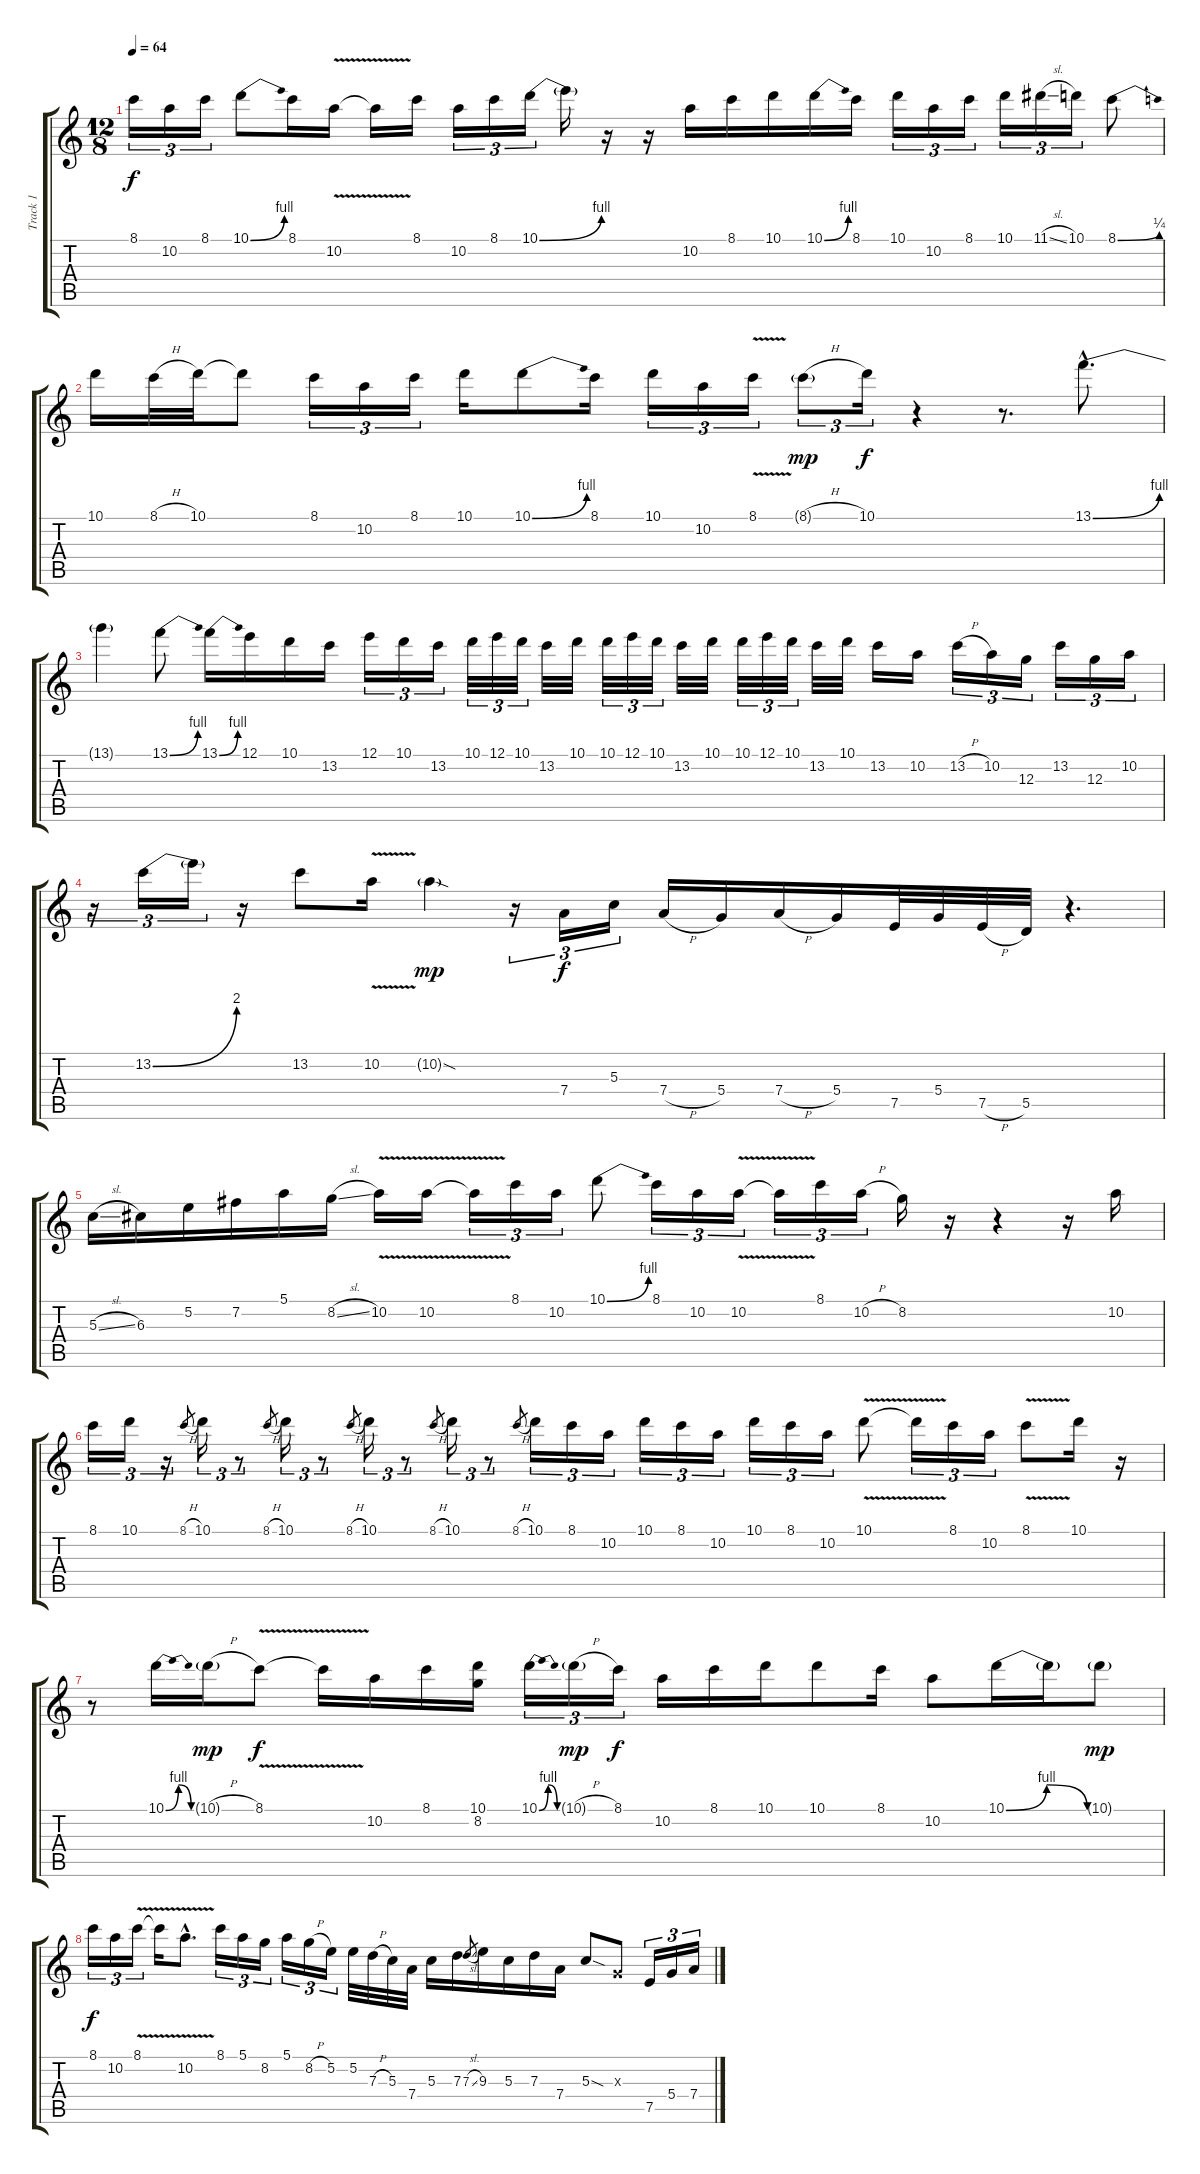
\track ("Track 1" "Track 1") {instrument overdrivenguitar}
\staff {score tabs}
\tuning (E4 B3 G3 D3 A2 E2) {hide}
\ts (12 8)
\tempo 64
\clef g2
\ks c
8.1.16{tu (3 2) dy f} 10.2.16{tu (3 2)} 8.1.16{tu (3 2)} 10.1{be (bend 0 0 60 4)}.8 8.1.16 10.2{v}.16 10.2{t}.16 8.1.16 10.2.16{tu (3 2)} 8.1.16{tu (3 2)} 10.1{be (bend 0 0 60 4)}.16{tu (3 2)} 10.1{t}.16 r.16 r.16 10.2.16 8.1.16 10.1.16 10.1{be (bend 0 0 60 4)}.16 8.1.16 10.1.16{tu (3 2)} 10.2.16{tu (3 2)} 8.1.16{tu (3 2)} 10.1.16{tu (3 2)} 11.1{sl}.16{tu (3 2)} 10.1.16{tu (3 2)} 8.1{be (bend 0 0 60 1)}.8 |
10.1.16 8.1{h}.32 10.1.32 10.1{t}.8 8.1.16{tu (3 2)} 10.2.16{tu (3 2)} 8.1.16{tu (3 2)} 10.1.16 10.1{be (bend 0 0 60 4)}.8 8.1.16 10.1.16{tu (3 2)} 10.2.16{tu (3 2)} 8.1{v}.16{tu (3 2)} 8.1{h g}.8{tu (3 2) dy mp} 10.1.16{tu (3 2) dy f} r.4 r.8{d} 13.1{be (bend 0 0 60 4) hac}.8{d} |
13.1{t}.4{volume 0} 13.1{be (bend 0 0 60 4)}.8 13.1{be (bend 0 0 60 4)}.16 12.1.16 10.1.16 13.2.16 12.1.16{tu (3 2)} 10.1.16{tu (3 2)} 13.2.16{tu (3 2)} 10.1.32{tu (3 2)} 12.1.32{tu (3 2)} 10.1.32{tu (3 2)} 13.2.32 10.1.32 10.1.32{tu (3 2)} 12.1.32{tu (3 2)} 10.1.32{tu (3 2)} 13.2.32 10.1.32 10.1.32{tu (3 2)} 12.1.32{tu (3 2)} 10.1.32{tu (3 2)} 13.2.32 10.1.32 13.2.16 10.2.16 13.2{h}.16{tu (3 2)} 10.2.16{tu (3 2)} 12.3.16{tu (3 2)} 13.2.16{tu (3 2)} 12.3.16{tu (3 2)} 10.2.16{tu (3 2)} |
r.16{tu (3 2) volume 0} 13.2{be (bend 0 0 60 8)}.16{tu (3 2)} 13.2{t}.16{tu (3 2)} r.16 13.2.8 10.2{v}.16 10.2{sod g}.4{dy mp} r.16{tu (3 2)} 7.4.16{tu (3 2) dy f} 5.3.16{tu (3 2)} 7.4{h}.16 5.4.16 7.4{h}.16 5.4.16 7.5.32 5.4.32 7.5{h}.32 5.5.32 r.4{d} |
5.3{sl}.16{volume 0} 6.3.16 5.2.16 7.2.16 5.1.16 8.2{sl}.16 10.2{v}.16 10.2{v}.16 10.2{t}.16{tu (3 2)} 8.1.16{tu (3 2)} 10.2.16{tu (3 2)} 10.1{be (bend 0 0 60 4)}.8 8.1.16{tu (3 2)} 10.2.16{tu (3 2)} 10.2{v}.16{tu (3 2)} 10.2{t}.16{tu (3 2)} 8.1.16{tu (3 2)} 10.2{h}.16{tu (3 2)} 8.2.16 r.16 r.4 r.16 10.2.16 |
8.1.16{tu (3 2) volume 14} 10.1.16{tu (3 2)} r.16{tu (3 2)} 8.1{h}.8{gr} 10.1.16{tu (3 2)} r.8{tu (3 2)} 8.1{h}.8{gr} 10.1.16{tu (3 2)} r.8{tu (3 2)} 8.1{h}.8{gr} 10.1.16{tu (3 2)} r.8{tu (3 2)} 8.1{h}.8{gr} 10.1.16{tu (3 2)} r.8{tu (3 2)} 8.1{h}.8{gr} 10.1.16{tu (3 2)} 8.1.16{tu (3 2)} 10.2.16{tu (3 2)} 10.1.16{tu (3 2)} 8.1.16{tu (3 2)} 10.2.16{tu (3 2)} 10.1.16{tu (3 2)} 8.1.16{tu (3 2)} 10.2.16{tu (3 2)} 10.1{v}.8 10.1{t}.16{tu (3 2)} 8.1.16{tu (3 2)} 10.2.16{tu (3 2)} 8.1{v}.8 10.1.16 r.16 |
r.8 10.1{be (bendrelease 0 0 15 4 50 4 60 0)}.16 10.1{h g}.16{dy mp} 8.1{v}.8{dy f} 8.1{t}.16 10.2.16 8.1.16 (10.1 8.2).16 10.1{be (bendrelease 0 0 15 4 51 4 60 0)}.16{tu (3 2)} 10.1{h g}.16{tu (3 2) dy mp} 8.1.16{tu (3 2) dy f} 10.2.16 8.1.16 10.1.16 10.1.8 8.1.16 10.2.8 10.1{be (bendrelease 0 0 15 4 50 4 60 0)}.16 10.1{t}.16 10.1{g}.8{dy mp} |
8.1.16{tu (3 2) dy f} 10.2.16{tu (3 2)} 8.1{v}.16{tu (3 2)} 8.1{t}.16 10.2{v hac}.8{d} 8.1.16{tu (3 2)} 5.1.16{tu (3 2)} 8.2.16{tu (3 2)} 5.1.16{tu (3 2)} 8.2{h}.16{tu (3 2)} 5.2.16{tu (3 2)} 5.2.32 7.3{h}.32 5.3.32 7.4.32 5.3.16 7.3.16 7.3{sl}.8{gr} 9.3.16 5.3.16 7.3.16 7.4.16 5.3{sod}.8 0.3{x}.8 7.5.16{tu (3 2)} 5.4.16{tu (3 2)} 7.4.16{tu (3 2)}
